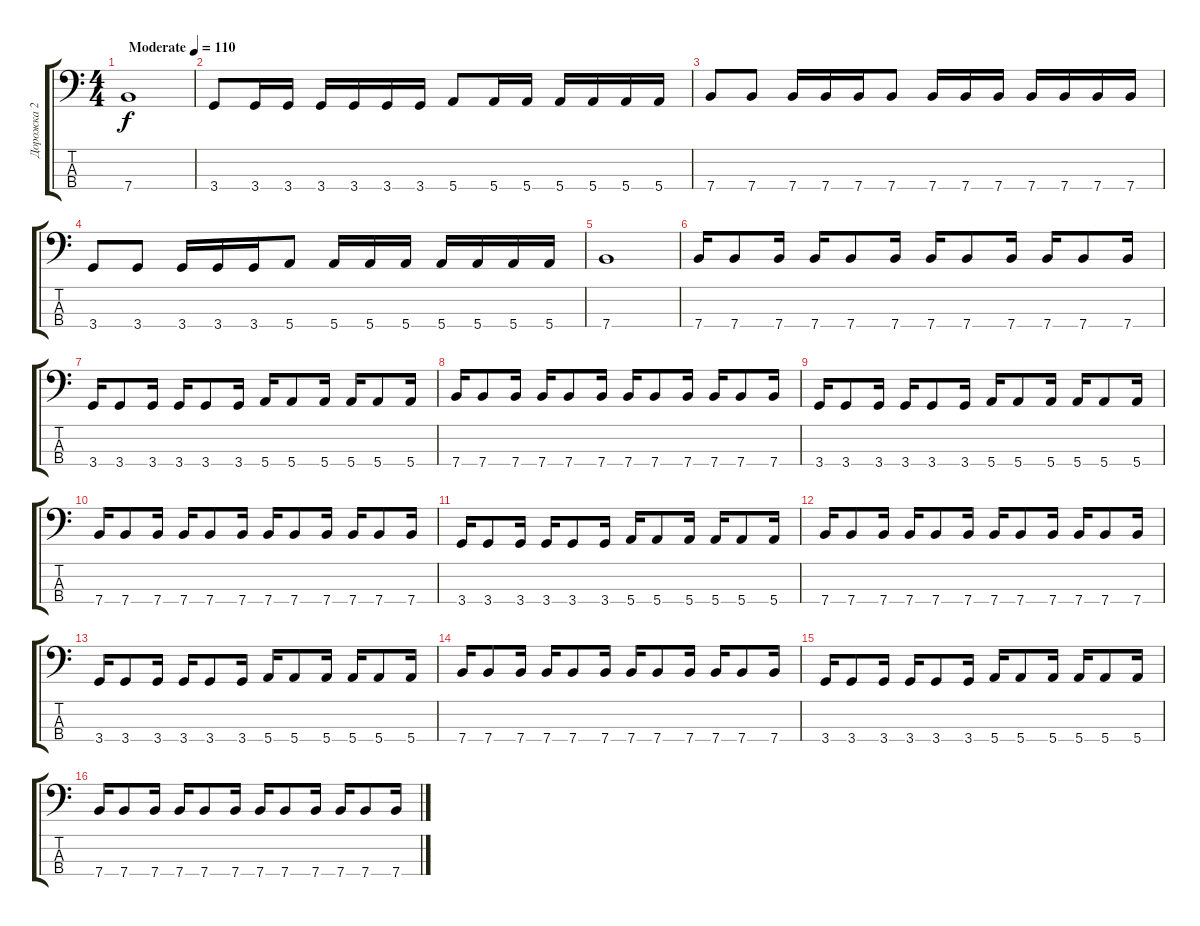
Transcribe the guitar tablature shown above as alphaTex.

\track ("Дорожка 2" "Дорожка 2") {instrument electricbassfinger}
\staff {score tabs}
\tuning (G2 D2 A1 E1) {hide}
\ts (4 4)
\tempo (110 "Moderate")
\clef f4
\ks c
7.4.1{dy f instrument electricbassfinger} |
3.4.8 3.4.16 3.4.16 3.4.16 3.4.16 3.4.16 3.4.16 5.4.8 5.4.16 5.4.16 5.4.16 5.4.16 5.4.16 5.4.16 |
7.4.8 7.4.8 7.4.16 7.4.16 7.4.16 7.4.8 7.4.16 7.4.16 7.4.16 7.4.16 7.4.16 7.4.16 7.4.16 |
3.4.8 3.4.8 3.4.16 3.4.16 3.4.16 5.4.8 5.4.16 5.4.16 5.4.16 5.4.16 5.4.16 5.4.16 5.4.16 |
7.4.1 |
7.4.16 7.4.8 7.4.16 7.4.16 7.4.8 7.4.16 7.4.16 7.4.8 7.4.16 7.4.16 7.4.8 7.4.16 |
3.4.16 3.4.8 3.4.16 3.4.16 3.4.8 3.4.16 5.4.16 5.4.8 5.4.16 5.4.16 5.4.8 5.4.16 |
7.4.16 7.4.8 7.4.16 7.4.16 7.4.8 7.4.16 7.4.16 7.4.8 7.4.16 7.4.16 7.4.8 7.4.16 |
3.4.16 3.4.8 3.4.16 3.4.16 3.4.8 3.4.16 5.4.16 5.4.8 5.4.16 5.4.16 5.4.8 5.4.16 |
7.4.16 7.4.8 7.4.16 7.4.16 7.4.8 7.4.16 7.4.16 7.4.8 7.4.16 7.4.16 7.4.8 7.4.16 |
3.4.16 3.4.8 3.4.16 3.4.16 3.4.8 3.4.16 5.4.16 5.4.8 5.4.16 5.4.16 5.4.8 5.4.16 |
7.4.16 7.4.8 7.4.16 7.4.16 7.4.8 7.4.16 7.4.16 7.4.8 7.4.16 7.4.16 7.4.8 7.4.16 |
3.4.16 3.4.8 3.4.16 3.4.16 3.4.8 3.4.16 5.4.16 5.4.8 5.4.16 5.4.16 5.4.8 5.4.16 |
7.4.16 7.4.8 7.4.16 7.4.16 7.4.8 7.4.16 7.4.16 7.4.8 7.4.16 7.4.16 7.4.8 7.4.16 |
3.4.16 3.4.8 3.4.16 3.4.16 3.4.8 3.4.16 5.4.16 5.4.8 5.4.16 5.4.16 5.4.8 5.4.16 |
7.4.16 7.4.8 7.4.16 7.4.16 7.4.8 7.4.16 7.4.16 7.4.8 7.4.16 7.4.16 7.4.8 7.4.16
